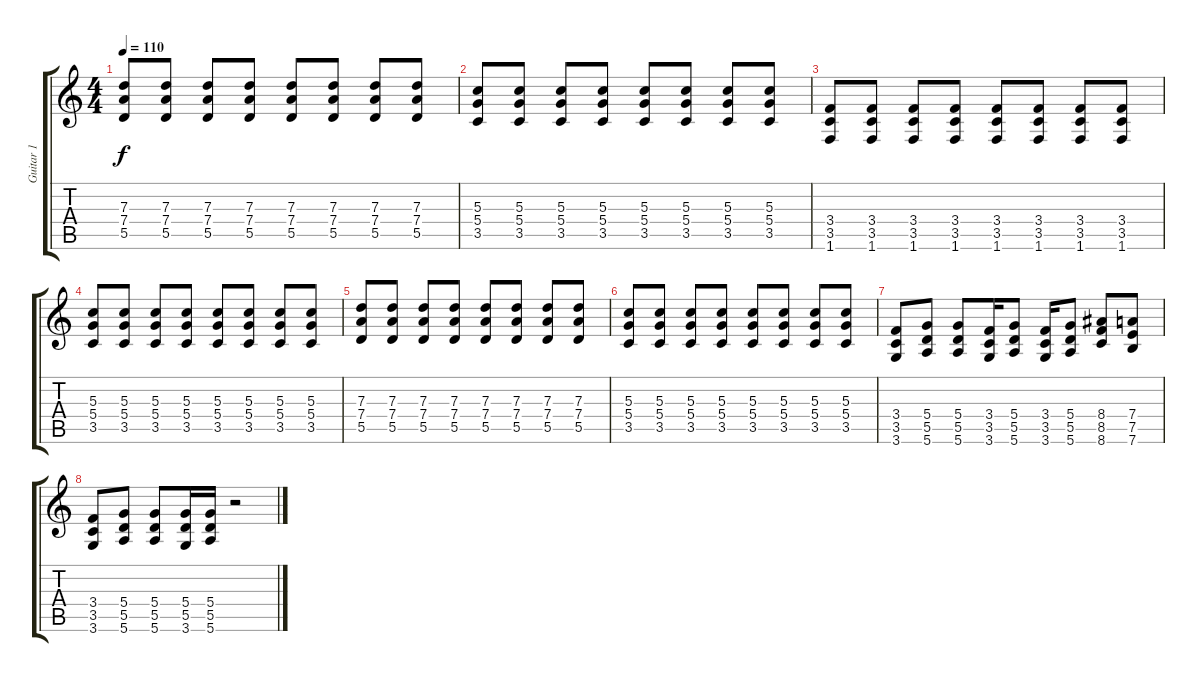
\track ("Guitar 1" "Guitar 1") {instrument distortionguitar}
\staff {score tabs}
\tuning (E4 B3 G3 D3 A2 E2) {hide}
\ts (4 4)
\tempo 110
\clef g2
\ks c
(7.3 7.4 5.5).8{dy f} (7.3 7.4 5.5).8 (7.3 7.4 5.5).8 (7.3 7.4 5.5).8 (7.3 7.4 5.5).8 (7.3 7.4 5.5).8 (7.3 7.4 5.5).8 (7.3 7.4 5.5).8 |
(5.3 5.4 3.5).8 (5.3 5.4 3.5).8 (5.3 5.4 3.5).8 (5.3 5.4 3.5).8 (5.3 5.4 3.5).8 (5.3 5.4 3.5).8 (5.3 5.4 3.5).8 (5.3 5.4 3.5).8 |
(3.4 3.5 1.6).8 (3.4 3.5 1.6).8 (3.4 3.5 1.6).8 (3.4 3.5 1.6).8 (3.4 3.5 1.6).8 (3.4 3.5 1.6).8 (3.4 3.5 1.6).8 (3.4 3.5 1.6).8 |
(5.3 5.4 3.5).8 (5.3 5.4 3.5).8 (5.3 5.4 3.5).8 (5.3 5.4 3.5).8 (5.3 5.4 3.5).8 (5.3 5.4 3.5).8 (5.3 5.4 3.5).8 (5.3 5.4 3.5).8 |
(7.3 7.4 5.5).8 (7.3 7.4 5.5).8 (7.3 7.4 5.5).8 (7.3 7.4 5.5).8 (7.3 7.4 5.5).8 (7.3 7.4 5.5).8 (7.3 7.4 5.5).8 (7.3 7.4 5.5).8 |
(5.3 5.4 3.5).8 (5.3 5.4 3.5).8 (5.3 5.4 3.5).8 (5.3 5.4 3.5).8 (5.3 5.4 3.5).8 (5.3 5.4 3.5).8 (5.3 5.4 3.5).8 (5.3 5.4 3.5).8 |
(3.4 3.5 3.6).8 (5.4 5.5 5.6).8 (5.4 5.5 5.6).8 (3.4 3.5 3.6).16 (5.4 5.5 5.6).8 (3.4 3.5 3.6).16 (5.4 5.5 5.6).8 (8.4 8.5 8.6).8 (7.4 7.5 7.6).8 |
(3.4 3.5 3.6).8 (5.4 5.5 5.6).8 (5.4 5.5 5.6).8 (5.4 5.5 3.6).16 (5.4 5.5 5.6).16 r.2
